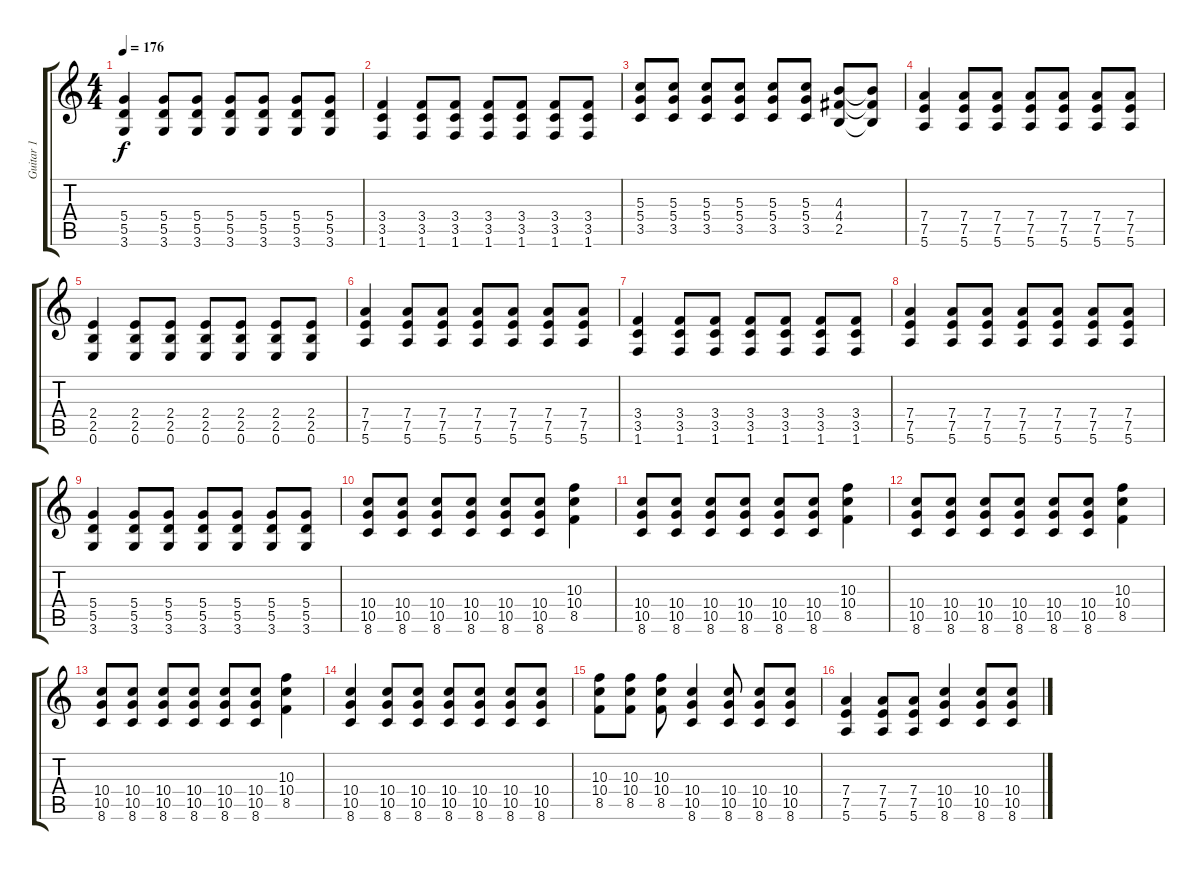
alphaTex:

\track ("Guitar 1" "Guitar 1") {instrument distortionguitar}
\staff {score tabs}
\tuning (E4 B3 G3 D3 A2 E2) {hide}
\ts (4 4)
\tempo 176
\clef g2
\ks c
(5.4 5.5 3.6).4{dy f} (5.4 5.5 3.6).8 (5.4 5.5 3.6).8 (5.4 5.5 3.6).8 (5.4 5.5 3.6).8 (5.4 5.5 3.6).8 (5.4 5.5 3.6).8 |
(3.4 3.5 1.6).4 (3.4 3.5 1.6).8 (3.4 3.5 1.6).8 (3.4 3.5 1.6).8 (3.4 3.5 1.6).8 (3.4 3.5 1.6).8 (3.4 3.5 1.6).8 |
(5.3 5.4 3.5).8 (5.3 5.4 3.5).8 (5.3 5.4 3.5).8 (5.3 5.4 3.5).8 (5.3 5.4 3.5).8 (5.3 5.4 3.5).8 (4.3 4.4 2.5).8 (4.3{t} 4.4{t} 2.5{t}).8 |
(7.4 7.5 5.6).4 (7.4 7.5 5.6).8 (7.4 7.5 5.6).8 (7.4 7.5 5.6).8 (7.4 7.5 5.6).8 (7.4 7.5 5.6).8 (7.4 7.5 5.6).8 |
(2.4 2.5 0.6).4 (2.4 2.5 0.6).8 (2.4 2.5 0.6).8 (2.4 2.5 0.6).8 (2.4 2.5 0.6).8 (2.4 2.5 0.6).8 (2.4 2.5 0.6).8 |
(7.4 7.5 5.6).4 (7.4 7.5 5.6).8 (7.4 7.5 5.6).8 (7.4 7.5 5.6).8 (7.4 7.5 5.6).8 (7.4 7.5 5.6).8 (7.4 7.5 5.6).8 |
(3.4 3.5 1.6).4 (3.4 3.5 1.6).8 (3.4 3.5 1.6).8 (3.4 3.5 1.6).8 (3.4 3.5 1.6).8 (3.4 3.5 1.6).8 (3.4 3.5 1.6).8 |
(7.4 7.5 5.6).4 (7.4 7.5 5.6).8 (7.4 7.5 5.6).8 (7.4 7.5 5.6).8 (7.4 7.5 5.6).8 (7.4 7.5 5.6).8 (7.4 7.5 5.6).8 |
(5.4 5.5 3.6).4 (5.4 5.5 3.6).8 (5.4 5.5 3.6).8 (5.4 5.5 3.6).8 (5.4 5.5 3.6).8 (5.4 5.5 3.6).8 (5.4 5.5 3.6).8 |
(10.4 10.5 8.6).8 (10.4 10.5 8.6).8 (10.4 10.5 8.6).8 (10.4 10.5 8.6).8 (10.4 10.5 8.6).8 (10.4 10.5 8.6).8 (10.3 10.4 8.5).4 |
(10.4 10.5 8.6).8 (10.4 10.5 8.6).8 (10.4 10.5 8.6).8 (10.4 10.5 8.6).8 (10.4 10.5 8.6).8 (10.4 10.5 8.6).8 (10.3 10.4 8.5).4 |
(10.4 10.5 8.6).8 (10.4 10.5 8.6).8 (10.4 10.5 8.6).8 (10.4 10.5 8.6).8 (10.4 10.5 8.6).8 (10.4 10.5 8.6).8 (10.3 10.4 8.5).4 |
(10.4 10.5 8.6).8 (10.4 10.5 8.6).8 (10.4 10.5 8.6).8 (10.4 10.5 8.6).8 (10.4 10.5 8.6).8 (10.4 10.5 8.6).8 (10.3 10.4 8.5).4 |
(10.4 10.5 8.6).4 (10.4 10.5 8.6).8 (10.4 10.5 8.6).8 (10.4 10.5 8.6).8 (10.4 10.5 8.6).8 (10.4 10.5 8.6).8 (10.4 10.5 8.6).8 |
(10.3 10.4 8.5).8 (10.3 10.4 8.5).8 (10.3 10.4 8.5).8 (10.4 10.5 8.6).4 (10.4 10.5 8.6).8 (10.4 10.5 8.6).8 (10.4 10.5 8.6).8 |
(7.4 7.5 5.6).4 (7.4 7.5 5.6).8 (7.4 7.5 5.6).8 (10.4 10.5 8.6).4 (10.4 10.5 8.6).8 (10.4 10.5 8.6).8
